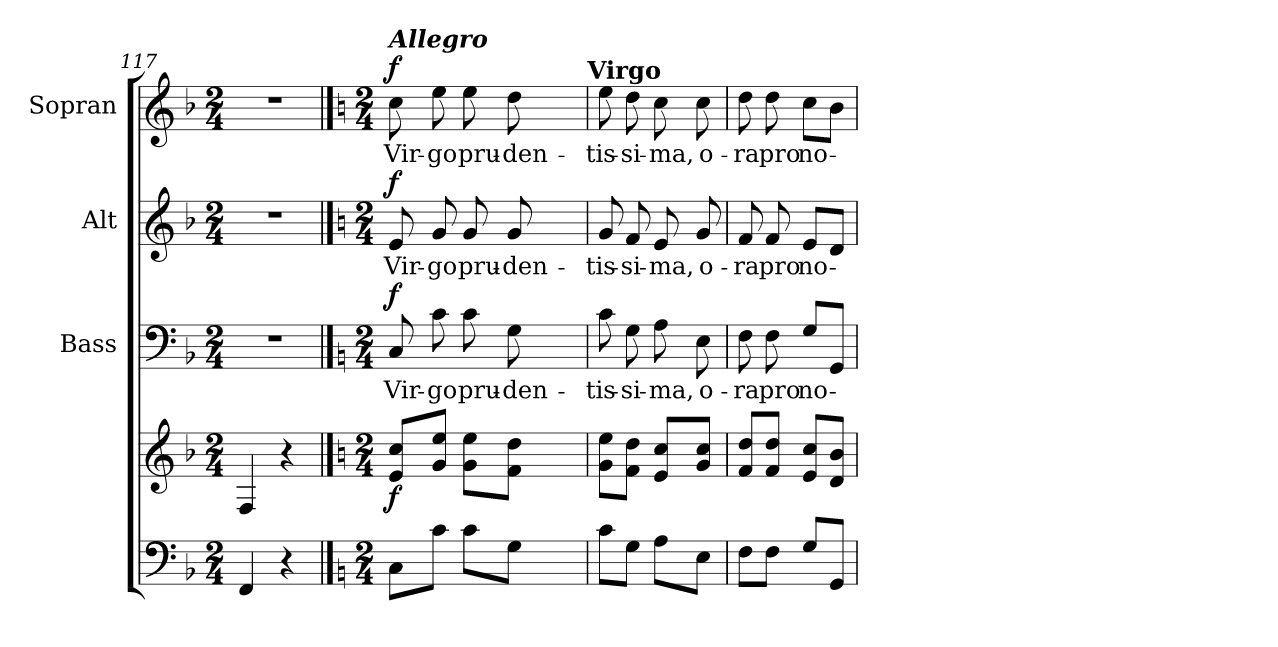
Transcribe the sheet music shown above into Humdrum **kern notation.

**kern	**kern	**dynam	**kern	**text	**dynam	**kern	**text	**dynam	**kern	**text	**dynam
*part4	*part4	*part4	*part3	*part3	*part3	*part2	*part2	*part2	*part1	*part1	*part1
*staff5	*staff4	*staff4/5	*staff3	*staff3	*staff3	*staff2	*staff2	*staff2	*staff1	*staff1	*staff1
*	*	*	*I"Bass	*	*	*I"Alt	*	*	*I"Sopran	*	*
*	*	*	*I'B.	*	*	*I'A.	*	*	*I'S.	*	*
*clefF4	*clefG2	*	*clefF4	*	*	*clefG2	*	*	*clefG2	*	*
*k[b-]	*k[b-]	*	*k[b-]	*	*	*k[b-]	*	*	*k[b-]	*	*
*F:	*F:	*	*F:	*	*	*F:	*	*	*F:	*	*
*M2/4	*M2/4	*	*M2/4	*	*	*M2/4	*	*	*M2/4	*	*
=117	=117	=117	=117	=117	=117	=117	=117	=117	=117	=117	=117
4FF/	4F/	.	2r	.	.	2r	.	.	2r	.	.
4r	4r	.	.	.	.	.	.	.	.	.	.
!!LO:PB:g=z
==118	==118	==118	==118	==118	==118	==118	==118	==118	==118	==118	==118
*k[]	*k[]	*	*k[]	*	*	*k[]	*	*	*k[]	*	*
*C:	*C:	*	*C:	*	*	*C:	*	*	*C:	*	*
*M2/4	*M2/4	*	*M2/4	*	*	*M2/4	*	*	*M2/4	*	*
!	!	!	!	!	!	!	!	!	!LO:TX:a:Bi:t=Allegro	!	!
!	!	!LO:DY:b	!	!LO:LY:b	!LO:DY:a	!	!LO:LY:b	!LO:DY:a	!	!LO:LY:b	!LO:DY:b
8C\L	8e/ 8cc/L	f	8C/	Vir-	f	8e/	Vir-	f	8cc\	Vir-	f
!	!	!	!	!LO:LY:b	!	!	!LO:LY:b	!	!	!LO:LY:b	!
8c\J	8g/ 8ee/J	.	8c\	-go	.	8g/	-go	.	8ee\	-go	.
!	!	!	!	!LO:LY:b	!	!	!LO:LY:b	!	!	!LO:LY:b	!
8c\L	8g\ 8ee\L	.	8c\	pru-	.	8g/	pru-	.	8ee\	pru-	.
!	!	!	!	!LO:LY:b	!	!	!LO:LY:b	!	!	!LO:LY:b	!
8G\J	8f\ 8dd\J	.	8G\	-den-	.	8g/	-den-	.	8dd\	-den-	.
4.ryy	4.ryy	.	4.ryy	.	.	4.ryy	.	.	4.ryy	.	.
!	!	!	!	!	!	!	!	!	!LO:TX:a:B:t=Virgo	!	!
=119	=119	=119	=119	=119	=119	=119	=119	=119	=119	=119	=119
!	!	!	!	!LO:LY:b	!	!	!LO:LY:b	!	!	!LO:LY:b	!
8c\L	8g\ 8ee\L	.	8c\	-tis-	.	8g/	-tis-	.	8ee\	-tis-	.
!	!	!	!	!LO:LY:b	!	!	!LO:LY:b	!	!	!LO:LY:b	!
8G\J	8f\ 8dd\J	.	8G\	-si-	.	8f/	-si-	.	8dd\	-si-	.
!	!	!	!	!LO:LY:b	!	!	!LO:LY:b	!	!	!LO:LY:b	!
8A\L	8e/ 8cc/L	.	8A\	-ma,	.	8e/	-ma,	.	8cc\	-ma,	.
!	!	!	!	!LO:LY:b	!	!	!LO:LY:b	!	!	!LO:LY:b	!
8E\J	8g/ 8cc/J	.	8E\	o-	.	8g/	o-	.	8cc\	o-	.
=120	=120	=120	=120	=120	=120	=120	=120	=120	=120	=120	=120
!	!	!	!	!LO:LY:b	!	!	!LO:LY:b	!	!	!LO:LY:b	!
8F\L	8f/ 8dd/L	.	8F\	-ra	.	8f/	-ra	.	8dd\	-ra	.
!	!	!	!	!LO:LY:b	!	!	!LO:LY:b	!	!	!LO:LY:b	!
8F\J	8f/ 8dd/J	.	8F\	pro	.	8f/	pro	.	8dd\	pro	.
!	!	!	!	!LO:LY:b	!	!	!LO:LY:b	!	!	!LO:LY:b	!
8G/L	8e/ 8cc/L	.	8G/L	no-	.	8e/L	no-	.	8cc\L	no-	.
8GG/J	8d/ 8b/J	.	8GG/J	.	.	8d/J	.	.	8b\J	.	.
=	=	=	=	=	=	=	=	=	=	=	=
*-	*-	*-	*-	*-	*-	*-	*-	*-	*-	*-	*-
